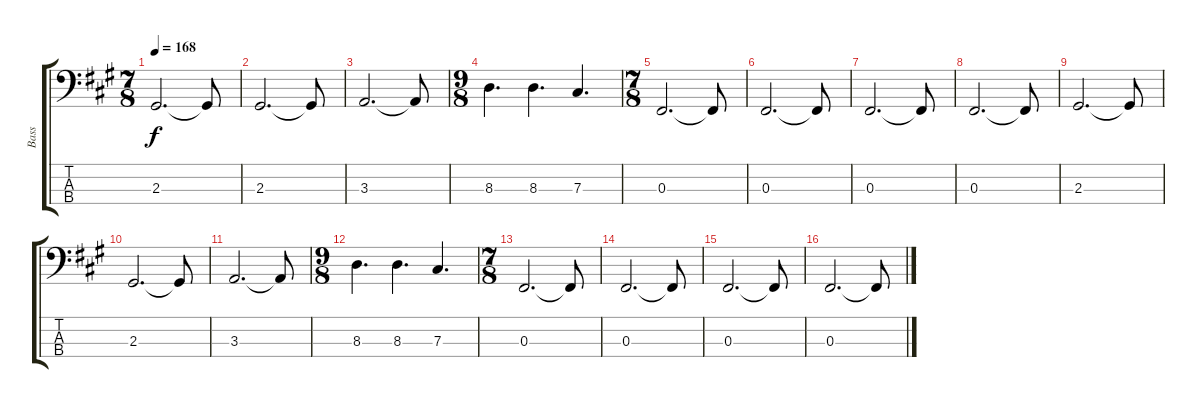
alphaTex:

\track ("Bass" "Bass") {instrument distortionguitar}
\staff {score tabs}
\tuning (E2 B1 Gb1 B0) {hide}
\ts (7 8)
\tempo 168
\clef f4
\ks f#minor
2.3.2{d dy f} 2.3{t}.8 |
2.3.2{d} 2.3{t}.8 |
3.3.2{d} 3.3{t}.8 |
\ts (9 8)
8.3.4{d} 8.3.4{d} 7.3.4{d} |
\ts (7 8)
0.3.2{d} 0.3{t}.8 |
0.3.2{d} 0.3{t}.8 |
0.3.2{d} 0.3{t}.8 |
0.3.2{d} 0.3{t}.8 |
2.3.2{d} 2.3{t}.8 |
2.3.2{d} 2.3{t}.8 |
3.3.2{d} 3.3{t}.8 |
\ts (9 8)
8.3.4{d} 8.3.4{d} 7.3.4{d} |
\ts (7 8)
0.3.2{d} 0.3{t}.8 |
0.3.2{d} 0.3{t}.8 |
0.3.2{d} 0.3{t}.8 |
0.3.2{d} 0.3{t}.8
